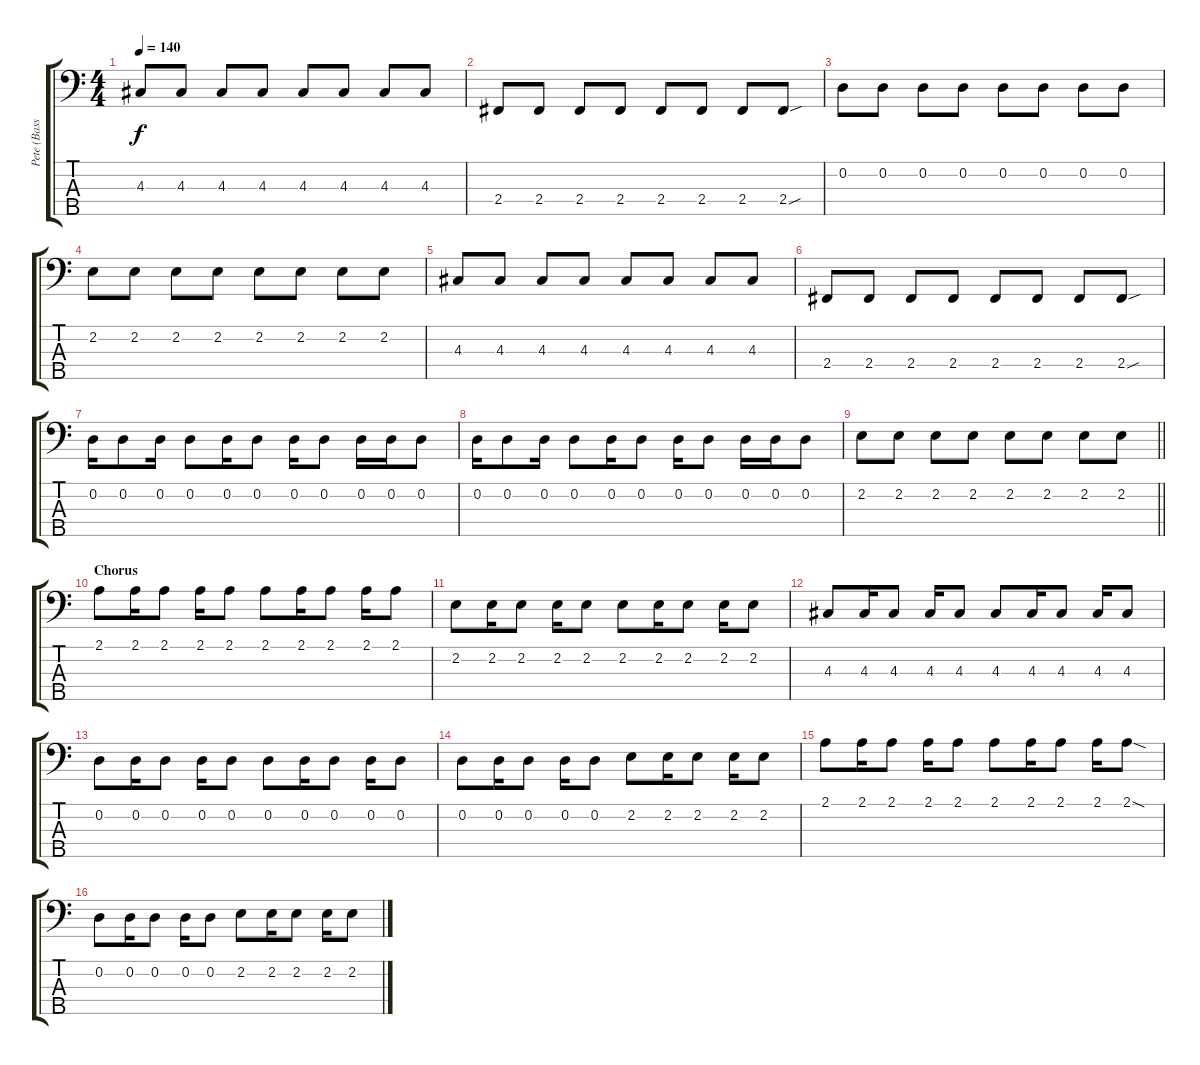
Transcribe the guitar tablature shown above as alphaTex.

\track ("Pete (Bass)" "Pete (Bass") {instrument electricbassfinger}
\staff {score tabs}
\tuning (G2 D2 A1 E1 B0) {hide}
\ts (4 4)
\tempo 140
\clef f4
\ks c
4.3.8{dy f} 4.3.8 4.3.8 4.3.8 4.3.8 4.3.8 4.3.8 4.3.8 |
2.4.8 2.4.8 2.4.8 2.4.8 2.4.8 2.4.8 2.4.8 2.4{sou}.8 |
0.2.8 0.2.8 0.2.8 0.2.8 0.2.8 0.2.8 0.2.8 0.2.8 |
2.2.8 2.2.8 2.2.8 2.2.8 2.2.8 2.2.8 2.2.8 2.2.8 |
4.3.8 4.3.8 4.3.8 4.3.8 4.3.8 4.3.8 4.3.8 4.3.8 |
2.4.8 2.4.8 2.4.8 2.4.8 2.4.8 2.4.8 2.4.8 2.4{sou}.8 |
0.2.16 0.2.8 0.2.16 0.2.8 0.2.16 0.2.8 0.2.16 0.2.8 0.2.16 0.2.16 0.2.8 |
0.2.16 0.2.8 0.2.16 0.2.8 0.2.16 0.2.8 0.2.16 0.2.8 0.2.16 0.2.16 0.2.8 |
\barLineRight lightlight
2.2.8 2.2.8 2.2.8 2.2.8 2.2.8 2.2.8 2.2.8 2.2.8 |
\section ("" "Chorus")
2.1.8 2.1.16 2.1.8 2.1.16 2.1.8 2.1.8 2.1.16 2.1.8 2.1.16 2.1.8 |
2.2.8 2.2.16 2.2.8 2.2.16 2.2.8 2.2.8 2.2.16 2.2.8 2.2.16 2.2.8 |
4.3.8 4.3.16 4.3.8 4.3.16 4.3.8 4.3.8 4.3.16 4.3.8 4.3.16 4.3.8 |
0.2.8 0.2.16 0.2.8 0.2.16 0.2.8 0.2.8 0.2.16 0.2.8 0.2.16 0.2.8 |
0.2.8 0.2.16 0.2.8 0.2.16 0.2.8 2.2.8 2.2.16 2.2.8 2.2.16 2.2.8 |
2.1.8 2.1.16 2.1.8 2.1.16 2.1.8 2.1.8 2.1.16 2.1.8 2.1.16 2.1{sod}.8 |
0.2.8 0.2.16 0.2.8 0.2.16 0.2.8 2.2.8 2.2.16 2.2.8 2.2.16 2.2.8
